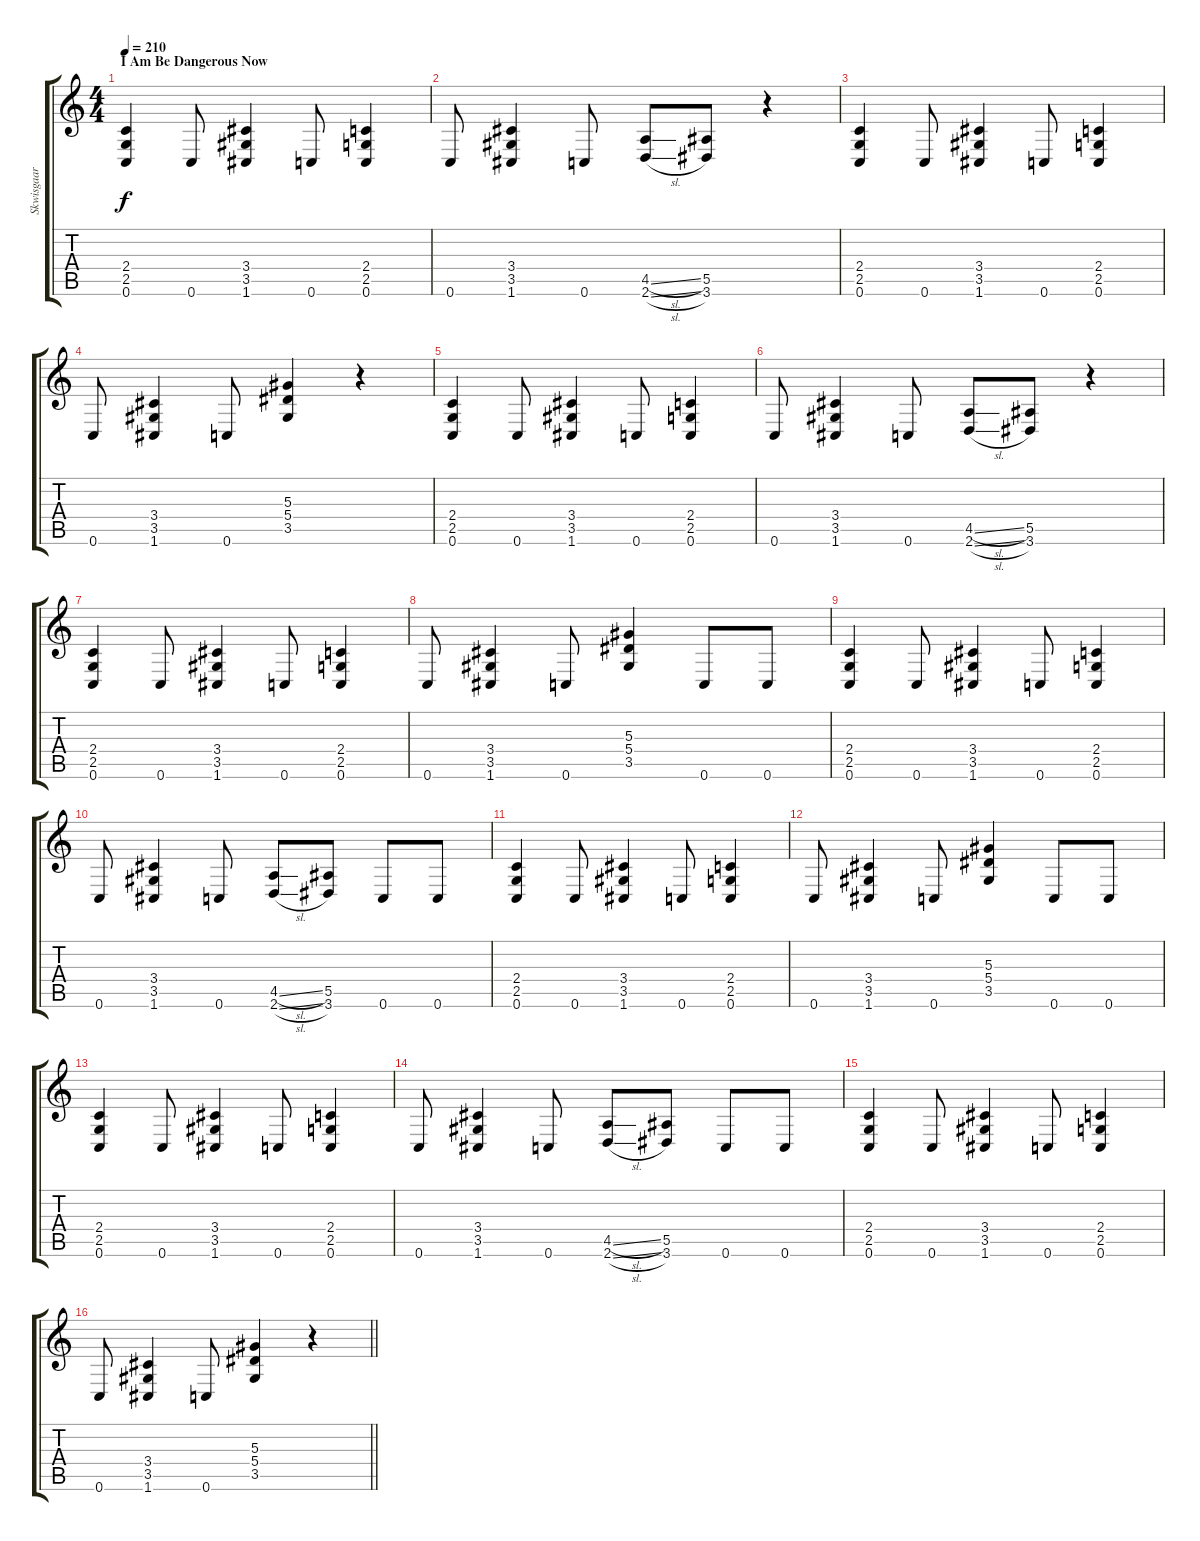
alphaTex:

\track ("Skwisgaar Skiwgelf (Lead Guitar)" "Skwisgaar ") {instrument distortionguitar}
\staff {score tabs}
\tuning (C4 G3 Eb3 Bb2 F2 C2) {hide}
\ts (4 4)
\section ("" "I Am Be Dangerous Now")
\tempo 210
\clef g2
\ks c
(2.4 2.5 0.6).4{dy f} 0.6.8 (3.4 3.5 1.6).4 0.6.8 (2.4 2.5 0.6).4 |
0.6.8 (3.4 3.5 1.6).4 0.6.8 (4.5{sl} 2.6{sl}).8 (5.5 3.6).8 r.4 |
(2.4 2.5 0.6).4 0.6.8 (3.4 3.5 1.6).4 0.6.8 (2.4 2.5 0.6).4 |
0.6.8 (3.4 3.5 1.6).4 0.6.8 (5.3 5.4 3.5).4 r.4 |
(2.4 2.5 0.6).4 0.6.8 (3.4 3.5 1.6).4 0.6.8 (2.4 2.5 0.6).4 |
0.6.8 (3.4 3.5 1.6).4 0.6.8 (4.5{sl} 2.6{sl}).8 (5.5 3.6).8 r.4 |
(2.4 2.5 0.6).4 0.6.8 (3.4 3.5 1.6).4 0.6.8 (2.4 2.5 0.6).4 |
0.6.8 (3.4 3.5 1.6).4 0.6.8 (5.3 5.4 3.5).4 0.6.8 0.6.8 |
(2.4 2.5 0.6).4 0.6.8 (3.4 3.5 1.6).4 0.6.8 (2.4 2.5 0.6).4 |
0.6.8 (3.4 3.5 1.6).4 0.6.8 (4.5{sl} 2.6{sl}).8 (5.5 3.6).8 0.6.8 0.6.8 |
(2.4 2.5 0.6).4 0.6.8 (3.4 3.5 1.6).4 0.6.8 (2.4 2.5 0.6).4 |
0.6.8 (3.4 3.5 1.6).4 0.6.8 (5.3 5.4 3.5).4 0.6.8 0.6.8 |
(2.4 2.5 0.6).4 0.6.8 (3.4 3.5 1.6).4 0.6.8 (2.4 2.5 0.6).4 |
0.6.8 (3.4 3.5 1.6).4 0.6.8 (4.5{sl} 2.6{sl}).8 (5.5 3.6).8 0.6.8 0.6.8 |
(2.4 2.5 0.6).4 0.6.8 (3.4 3.5 1.6).4 0.6.8 (2.4 2.5 0.6).4 |
\barLineRight lightlight
0.6.8 (3.4 3.5 1.6).4 0.6.8 (5.3 5.4 3.5).4 r.4
